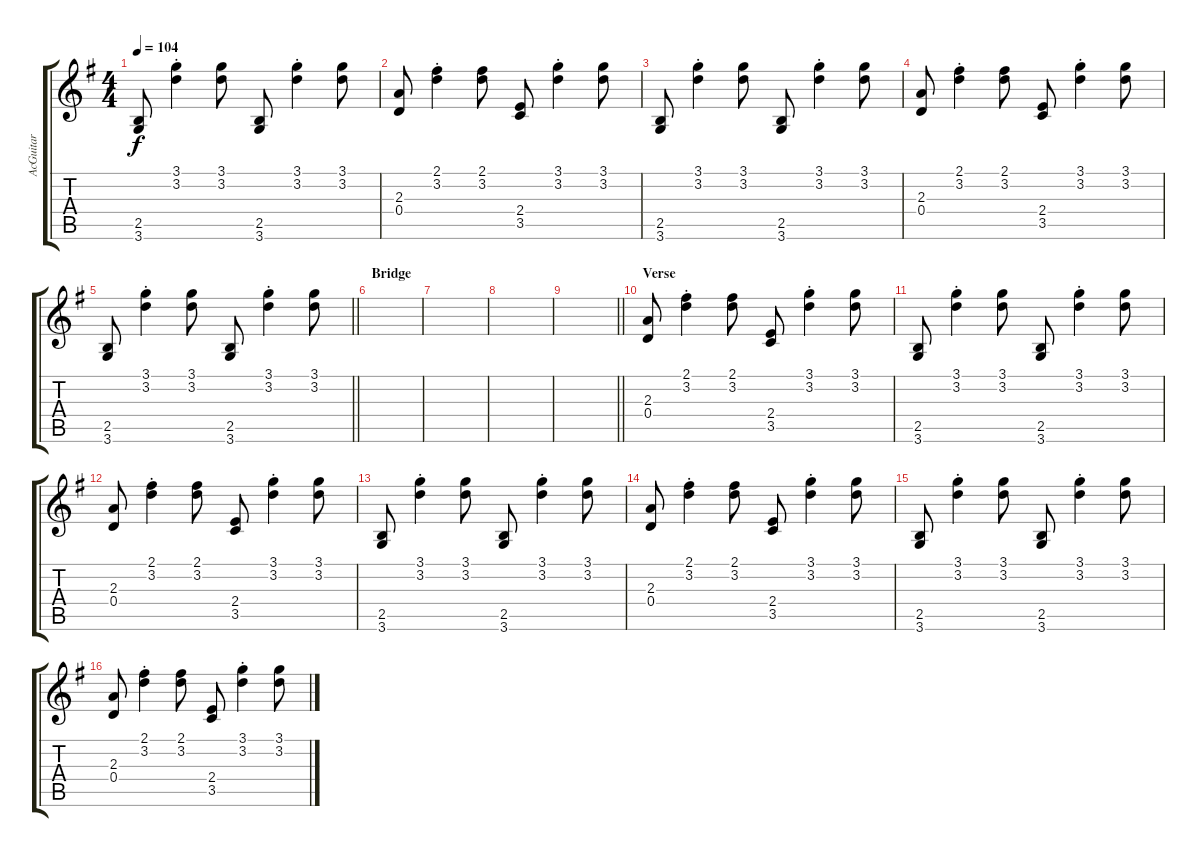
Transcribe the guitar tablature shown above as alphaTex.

\track ("AcGuitar" "AcGuitar") {instrument acousticguitarsteel}
\staff {score tabs}
\tuning (E4 B3 G3 D3 A2 E2) {hide}
\ts (4 4)
\tempo 104
\clef g2
\ks g
(2.5 3.6).8{dy f} (3.1{st} 3.2{st}).4 (3.1 3.2).8 (2.5 3.6).8 (3.1{st} 3.2{st}).4 (3.1 3.2).8 |
(2.3 0.4).8 (2.1{st} 3.2{st}).4 (2.1 3.2).8 (2.4 3.5).8 (3.1{st} 3.2{st}).4 (3.1 3.2).8 |
(2.5 3.6).8 (3.1{st} 3.2{st}).4 (3.1 3.2).8 (2.5 3.6).8 (3.1{st} 3.2{st}).4 (3.1 3.2).8 |
(2.3 0.4).8 (2.1{st} 3.2{st}).4 (2.1 3.2).8 (2.4 3.5).8 (3.1{st} 3.2{st}).4 (3.1 3.2).8 |
\barLineRight lightlight
(2.5 3.6).8 (3.1{st} 3.2{st}).4 (3.1 3.2).8 (2.5 3.6).8 (3.1{st} 3.2{st}).4 (3.1 3.2).8 |
\section ("" "Bridge")
|
|
|
\barLineRight lightlight
|
\section ("" "Verse")
(2.3 0.4).8 (2.1{st} 3.2{st}).4 (2.1 3.2).8 (2.4 3.5).8 (3.1{st} 3.2{st}).4 (3.1 3.2).8 |
(2.5 3.6).8 (3.1{st} 3.2{st}).4 (3.1 3.2).8 (2.5 3.6).8 (3.1{st} 3.2{st}).4 (3.1 3.2).8 |
(2.3 0.4).8 (2.1{st} 3.2{st}).4 (2.1 3.2).8 (2.4 3.5).8 (3.1{st} 3.2{st}).4 (3.1 3.2).8 |
(2.5 3.6).8 (3.1{st} 3.2{st}).4 (3.1 3.2).8 (2.5 3.6).8 (3.1{st} 3.2{st}).4 (3.1 3.2).8 |
(2.3 0.4).8 (2.1{st} 3.2{st}).4 (2.1 3.2).8 (2.4 3.5).8 (3.1{st} 3.2{st}).4 (3.1 3.2).8 |
(2.5 3.6).8 (3.1{st} 3.2{st}).4 (3.1 3.2).8 (2.5 3.6).8 (3.1{st} 3.2{st}).4 (3.1 3.2).8 |
(2.3 0.4).8 (2.1{st} 3.2{st}).4 (2.1 3.2).8 (2.4 3.5).8 (3.1{st} 3.2{st}).4 (3.1 3.2).8
